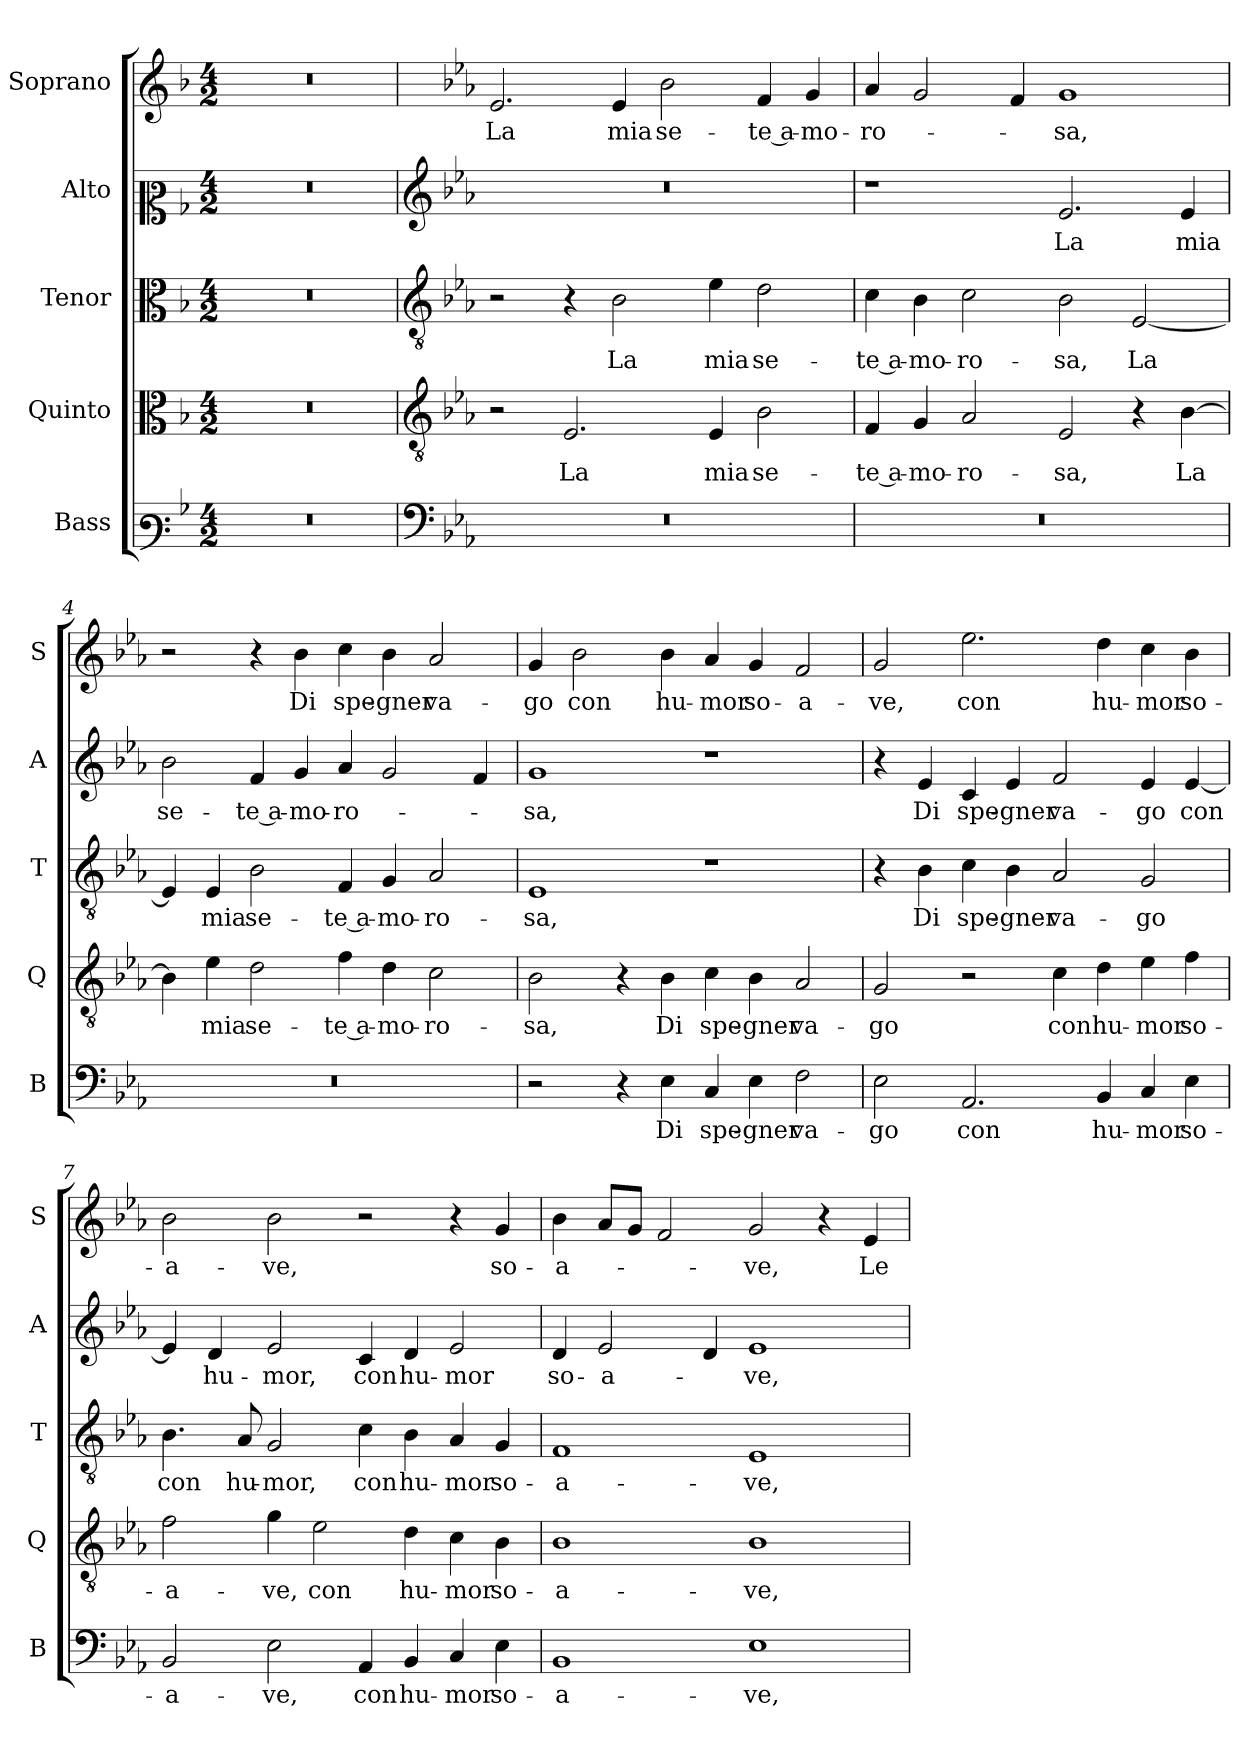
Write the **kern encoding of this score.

**kern	**text	**kern	**text	**kern	**text	**kern	**text	**kern	**text
*part5	*part5	*part4	*part4	*part3	*part3	*part2	*part2	*part1	*part1
*staff5	*staff5	*staff4	*staff4	*staff3	*staff3	*staff2	*staff2	*staff1	*staff1
*I"Bass	*	*I"Quinto	*	*I"Tenor	*	*I"Alto	*	*I"Soprano	*
*I'B	*	*I'Q	*	*I'T	*	*I'A	*	*I'S	*
*clefF3	*	*clefC3	*	*clefC3	*	*clefC2	*	*clefG2	*
*k[b-]	*	*k[b-]	*	*k[b-]	*	*k[b-]	*	*k[b-]	*
*F:	*	*F:	*	*F:	*	*F:	*	*F:	*
*M4/2	*	*M4/2	*	*M4/2	*	*M4/2	*	*M4/2	*
=1	=1	=1	=1	=1	=1	=1	=1	=1	=1
0r	.	0r	.	0r	.	0r	.	0r	.
=2	=2	=2	=2	=2	=2	=2	=2	=2	=2
*clefF4	*	*clefGv2	*	*clefGv2	*	*clefG2	*	*	*
*k[b-e-a-]	*	*k[b-e-a-]	*	*k[b-e-a-]	*	*k[b-e-a-]	*	*k[b-e-a-]	*
*E-:	*	*E-:	*	*E-:	*	*E-:	*	*E-:	*
!	!	!	!	!	!	!	!	!	!LO:LY:b
0r	.	2r	.	2r	.	0r	.	2.e-/	La
!	!	!	!LO:LY:b	!	!	!	!	!	!
.	.	2.E-/	La	4r	.	.	.	.	.
!	!	!	!	!	!LO:LY:b	!	!	!	!LO:LY:b
.	.	.	.	2B-\	La	.	.	4e-/	mia
!	!	!	!	!	!	!	!	!	!LO:LY:b
.	.	.	.	.	.	.	.	2b-\	se-
!	!	!	!LO:LY:b	!	!LO:LY:b	!	!	!	!
.	.	4E-/	mia	4e-\	mia	.	.	.	.
!	!	!	!LO:LY:b	!	!LO:LY:b	!	!	!	!LO:LY:b
.	.	2B-\	se-	2d\	se-	.	.	4f/	-te a-
!	!	!	!	!	!	!	!	!	!LO:LY:b
.	.	.	.	.	.	.	.	4g/	-mo-
=3	=3	=3	=3	=3	=3	=3	=3	=3	=3
!	!	!	!LO:LY:b	!	!LO:LY:b	!	!	!	!LO:LY:b
0r	.	4F/	-te a-	4c\	-te a-	1r	.	4a-/	-ro-
!	!	!	!LO:LY:b	!	!LO:LY:b	!	!	!	!
.	.	4G/	-mo-	4B-\	-mo-	.	.	2g/	.
!	!	!	!LO:LY:b	!	!LO:LY:b	!	!	!	!
.	.	2A-/	-ro-	2c\	-ro-	.	.	.	.
.	.	.	.	.	.	.	.	4f/	.
!	!	!	!LO:LY:b	!	!LO:LY:b	!	!LO:LY:b	!	!LO:LY:b
.	.	2E-/	-sa,	2B-\	-sa,	2.e-/	La	1g	-sa,
!	!	!	!	!	!LO:LY:b	!	!	!	!
.	.	4r	.	[2E-/	La	.	.	.	.
!	!	!	!LO:LY:b	!	!	!	!LO:LY:b	!	!
.	.	[4B-\	La	.	.	4e-/	mia	.	.
!!LO:LB:g=z
=4	=4	=4	=4	=4	=4	=4	=4	=4	=4
!	!	!	!	!	!	!	!LO:LY:b	!	!
0r	.	4B-\]	.	4E-/]	.	2b-\	se-	2r	.
!	!	!	!LO:LY:b	!	!LO:LY:b	!	!	!	!
.	.	4e-\	mia	4E-/	mia	.	.	.	.
!	!	!	!LO:LY:b	!	!LO:LY:b	!	!LO:LY:b	!	!
.	.	2d\	se-	2B-\	se-	4f/	-te a-	4r	.
!	!	!	!	!	!	!	!LO:LY:b	!	!LO:LY:b
.	.	.	.	.	.	4g/	-mo-	4b-\	Di
!	!	!	!LO:LY:b	!	!LO:LY:b	!	!LO:LY:b	!	!LO:LY:b
.	.	4f\	-te a-	4F/	-te a-	4a-/	-ro-	4cc\	spe-
!	!	!	!LO:LY:b	!	!LO:LY:b	!	!	!	!LO:LY:b
.	.	4d\	-mo-	4G/	-mo-	2g/	.	4b-\	-gner
!	!	!	!LO:LY:b	!	!LO:LY:b	!	!	!	!LO:LY:b
.	.	2c\	-ro-	2A-/	-ro-	.	.	2a-/	va-
.	.	.	.	.	.	4f/	.	.	.
=5	=5	=5	=5	=5	=5	=5	=5	=5	=5
!	!	!	!LO:LY:b	!	!LO:LY:b	!	!LO:LY:b	!	!LO:LY:b
2r	.	2B-\	-sa,	1E-	-sa,	1g	-sa,	4g/	-go
!	!	!	!	!	!	!	!	!	!LO:LY:b
.	.	.	.	.	.	.	.	2b-\	con
4r	.	4r	.	.	.	.	.	.	.
!	!LO:LY:b	!	!LO:LY:b	!	!	!	!	!	!LO:LY:b
4E-\	Di	4B-\	Di	.	.	.	.	4b-\	hu-
!	!LO:LY:b	!	!LO:LY:b	!	!	!	!	!	!LO:LY:b
4C/	spe-	4c\	spe-	1r	.	1r	.	4a-/	-mor
!	!LO:LY:b	!	!LO:LY:b	!	!	!	!	!	!LO:LY:b
4E-\	-gner	4B-\	-gner	.	.	.	.	4g/	so-
!	!LO:LY:b	!	!LO:LY:b	!	!	!	!	!	!LO:LY:b
2F\	va-	2A-/	va-	.	.	.	.	2f/	-a-
=6	=6	=6	=6	=6	=6	=6	=6	=6	=6
!	!LO:LY:b	!	!LO:LY:b	!	!	!	!	!	!LO:LY:b
2E-\	-go	2G/	-go	4r	.	4r	.	2g/	-ve,
!	!	!	!	!	!LO:LY:b	!	!LO:LY:b	!	!
.	.	.	.	4B-\	Di	4e-/	Di	.	.
!	!LO:LY:b	!	!	!	!LO:LY:b	!	!LO:LY:b	!	!LO:LY:b
2.AA-/	con	2r	.	4c\	spe-	4c/	spe-	2.ee-\	con
!	!	!	!	!	!LO:LY:b	!	!LO:LY:b	!	!
.	.	.	.	4B-\	-gner	4e-/	-gner	.	.
!	!	!	!LO:LY:b	!	!LO:LY:b	!	!LO:LY:b	!	!
.	.	4c\	con	2A-/	va-	2f/	va-	.	.
!	!LO:LY:b	!	!LO:LY:b	!	!	!	!	!	!LO:LY:b
4BB-/	hu-	4d\	hu-	.	.	.	.	4dd\	hu-
!	!LO:LY:b	!	!LO:LY:b	!	!LO:LY:b	!	!LO:LY:b	!	!LO:LY:b
4C/	-mor	4e-\	-mor	2G/	-go	4e-/	-go	4cc\	-mor
!	!LO:LY:b	!	!LO:LY:b	!	!	!	!LO:LY:b	!	!LO:LY:b
4E-\	so-	4f\	so-	.	.	[4e-/	con	4b-\	so-
!!LO:PB:g=z
=7	=7	=7	=7	=7	=7	=7	=7	=7	=7
!	!LO:LY:b	!	!LO:LY:b	!	!LO:LY:b	!	!	!	!LO:LY:b
2BB-/	-a-	2f\	-a-	4.B-\	con	4e-/]	.	2b-\	-a-
!	!	!	!	!	!	!	!LO:LY:b	!	!
.	.	.	.	.	.	4d/	hu-	.	.
!	!	!	!	!	!LO:LY:b	!	!	!	!
.	.	.	.	8A-/	hu-	.	.	.	.
!	!LO:LY:b	!	!LO:LY:b	!	!LO:LY:b	!	!LO:LY:b	!	!LO:LY:b
2E-\	-ve,	4g\	-ve,	2G/	-mor,	2e-/	-mor,	2b-\	-ve,
!	!	!	!LO:LY:b	!	!	!	!	!	!
.	.	2e-\	con	.	.	.	.	.	.
!	!LO:LY:b	!	!	!	!LO:LY:b	!	!LO:LY:b	!	!
4AA-/	con	.	.	4c\	con	4c/	con	2r	.
!	!LO:LY:b	!	!LO:LY:b	!	!LO:LY:b	!	!LO:LY:b	!	!
4BB-/	hu-	4d\	hu-	4B-\	hu-	4d/	hu-	.	.
!	!LO:LY:b	!	!LO:LY:b	!	!LO:LY:b	!	!LO:LY:b	!	!
4C/	-mor	4c\	-mor	4A-/	-mor	2e-/	-mor	4r	.
!	!LO:LY:b	!	!LO:LY:b	!	!LO:LY:b	!	!	!	!LO:LY:b
4E-\	so-	4B-\	so-	4G/	so-	.	.	4g/	so-
=8	=8	=8	=8	=8	=8	=8	=8	=8	=8
!	!LO:LY:b	!	!LO:LY:b	!	!LO:LY:b	!	!LO:LY:b	!	!LO:LY:b
1BB-	-a-	1B-	-a-	1F	-a-	4d/	so-	4b-\	-a-
!	!	!	!	!	!	!	!LO:LY:b	!	!
.	.	.	.	.	.	2e-/	-a-	8a-/L	.
.	.	.	.	.	.	.	.	8g/J	.
.	.	.	.	.	.	.	.	2f/	.
.	.	.	.	.	.	4d/	.	.	.
!	!LO:LY:b	!	!LO:LY:b	!	!LO:LY:b	!	!LO:LY:b	!	!LO:LY:b
1E-	-ve,	1B-	-ve,	1E-	-ve,	1e-	-ve,	2g/	-ve,
.	.	.	.	.	.	.	.	4r	.
!	!	!	!	!	!	!	!	!	!LO:LY:b
.	.	.	.	.	.	.	.	4e-/	Le
=	=	=	=	=	=	=	=	=	=
*-	*-	*-	*-	*-	*-	*-	*-	*-	*-
